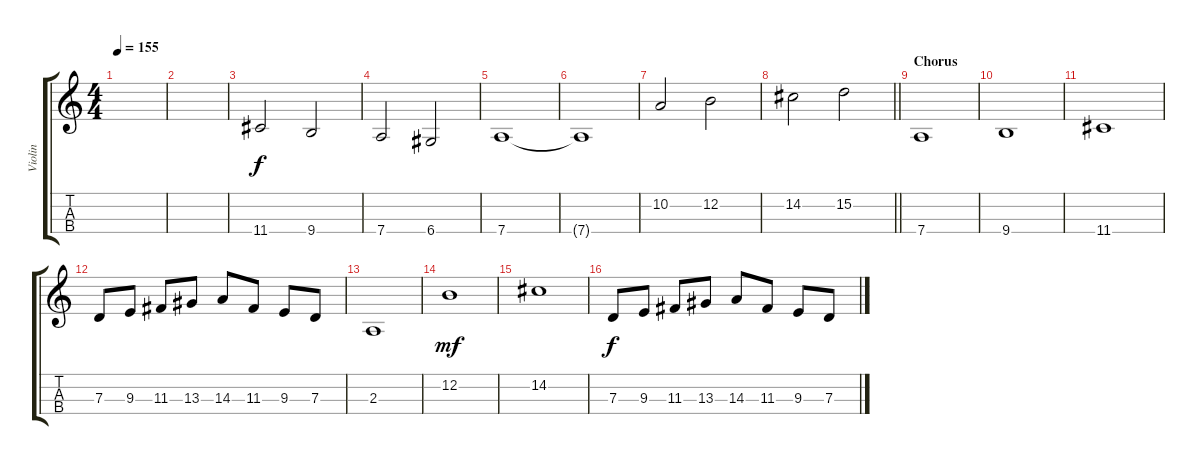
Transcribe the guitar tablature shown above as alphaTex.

\track ("Violin" "Violin") {instrument violin}
\staff {score tabs}
\tuning (E4 B3 G3 D3) {hide}
\ts (4 4)
\tempo 155
\clef g2
\ks c
|
|
11.4.2 9.4.2 |
7.4.2 6.4.2 |
7.4.1 |
7.4{t}.1 |
10.2.2 12.2.2 |
\barLineRight lightlight
14.2.2 15.2.2 |
\section ("" "Chorus")
7.4.1 |
9.4.1 |
11.4.1 |
7.3.8 9.3.8 11.3.8 13.3.8 14.3.8 11.3.8 9.3.8 7.3.8 |
2.3.1 |
12.2.1{dy mf} |
14.2.1 |
7.3.8{dy f} 9.3.8 11.3.8 13.3.8 14.3.8 11.3.8 9.3.8 7.3.8
